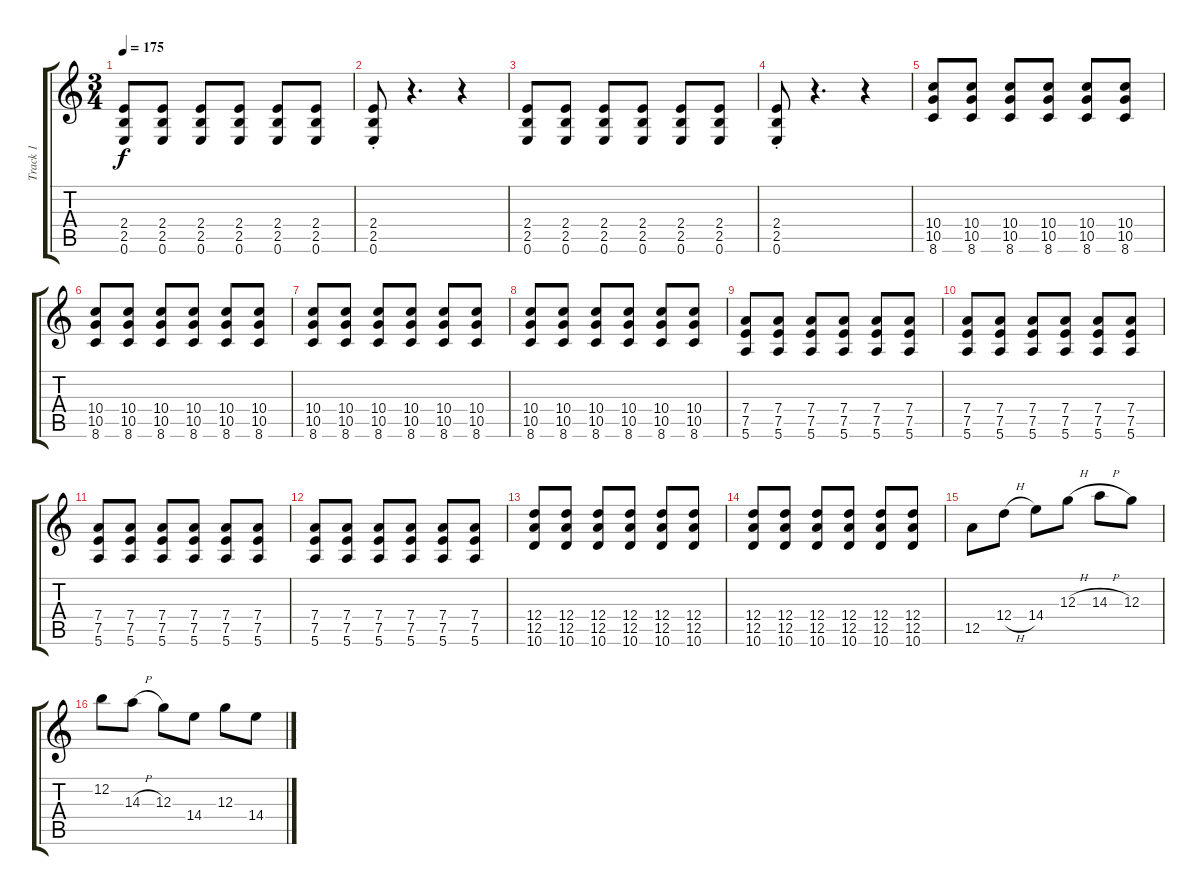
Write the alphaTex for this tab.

\track ("Track 1" "Track 1") {instrument overdrivenguitar}
\staff {score tabs}
\tuning (E4 B3 G3 D3 A2 E2) {hide}
\ts (3 4)
\tempo 175
\clef g2
\ks c
(2.4 2.5 0.6).8{dy f} (2.4 2.5 0.6).8 (2.4 2.5 0.6).8 (2.4 2.5 0.6).8 (2.4 2.5 0.6).8 (2.4 2.5 0.6).8 |
(2.4{st} 2.5 0.6).8 r.4{d} r.4 |
(2.4 2.5 0.6).8 (2.4 2.5 0.6).8 (2.4 2.5 0.6).8 (2.4 2.5 0.6).8 (2.4 2.5 0.6).8 (2.4 2.5 0.6).8 |
(2.4{st} 2.5 0.6).8 r.4{d} r.4 |
(10.4 10.5 8.6).8 (10.4 10.5 8.6).8 (10.4 10.5 8.6).8 (10.4 10.5 8.6).8 (10.4 10.5 8.6).8 (10.4 10.5 8.6).8 |
(10.4 10.5 8.6).8 (10.4 10.5 8.6).8 (10.4 10.5 8.6).8 (10.4 10.5 8.6).8 (10.4 10.5 8.6).8 (10.4 10.5 8.6).8 |
(10.4 10.5 8.6).8 (10.4 10.5 8.6).8 (10.4 10.5 8.6).8 (10.4 10.5 8.6).8 (10.4 10.5 8.6).8 (10.4 10.5 8.6).8 |
(10.4 10.5 8.6).8 (10.4 10.5 8.6).8 (10.4 10.5 8.6).8 (10.4 10.5 8.6).8 (10.4 10.5 8.6).8 (10.4 10.5 8.6).8 |
(7.4 7.5 5.6).8 (7.4 7.5 5.6).8 (7.4 7.5 5.6).8 (7.4 7.5 5.6).8 (7.4 7.5 5.6).8 (7.4 7.5 5.6).8 |
(7.4 7.5 5.6).8 (7.4 7.5 5.6).8 (7.4 7.5 5.6).8 (7.4 7.5 5.6).8 (7.4 7.5 5.6).8 (7.4 7.5 5.6).8 |
(7.4 7.5 5.6).8 (7.4 7.5 5.6).8 (7.4 7.5 5.6).8 (7.4 7.5 5.6).8 (7.4 7.5 5.6).8 (7.4 7.5 5.6).8 |
(7.4 7.5 5.6).8 (7.4 7.5 5.6).8 (7.4 7.5 5.6).8 (7.4 7.5 5.6).8 (7.4 7.5 5.6).8 (7.4 7.5 5.6).8 |
(12.4 12.5 10.6).8 (12.4 12.5 10.6).8 (12.4 12.5 10.6).8 (12.4 12.5 10.6).8 (12.4 12.5 10.6).8 (12.4 12.5 10.6).8 |
(12.4 12.5 10.6).8 (12.4 12.5 10.6).8 (12.4 12.5 10.6).8 (12.4 12.5 10.6).8 (12.4 12.5 10.6).8 (12.4 12.5 10.6).8 |
12.5.8 12.4{h}.8 14.4.8 12.3{h}.8 14.3{h}.8 12.3.8 |
12.2.8 14.3{h}.8 12.3.8 14.4.8 12.3.8 14.4.8
